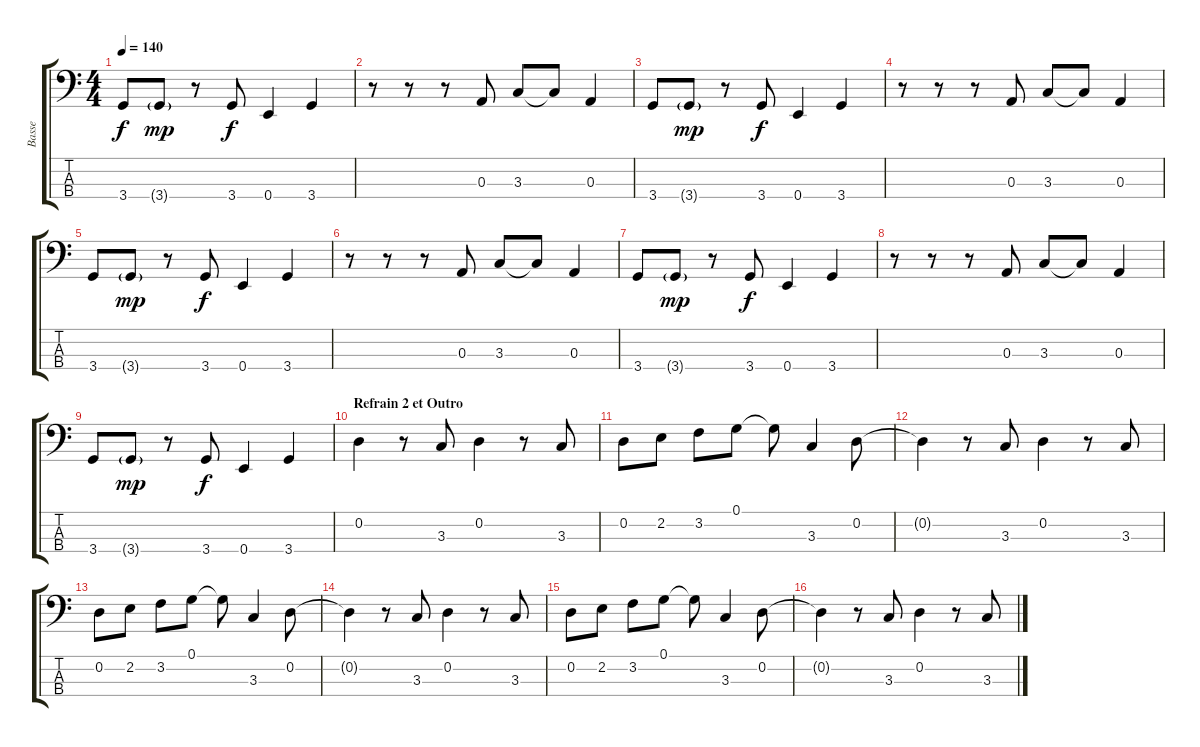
\track ("Basse" "Basse") {instrument slapbass1}
\staff {score tabs}
\tuning (G2 D2 A1 E1) {hide}
\ts (4 4)
\tempo 140
\clef f4
\ks c
3.4.8{dy f} 3.4{g}.8{dy mp} r.8 3.4.8{dy f} 0.4.4 3.4.4 |
r.8 r.8 r.8 0.3.8 3.3.8 3.3{t}.8 0.3.4 |
3.4.8 3.4{g}.8{dy mp} r.8 3.4.8{dy f} 0.4.4 3.4.4 |
r.8 r.8 r.8 0.3.8 3.3.8 3.3{t}.8 0.3.4 |
3.4.8 3.4{g}.8{dy mp} r.8 3.4.8{dy f} 0.4.4 3.4.4 |
r.8 r.8 r.8 0.3.8 3.3.8 3.3{t}.8 0.3.4 |
3.4.8 3.4{g}.8{dy mp} r.8 3.4.8{dy f} 0.4.4 3.4.4 |
r.8 r.8 r.8 0.3.8 3.3.8 3.3{t}.8 0.3.4 |
3.4.8 3.4{g}.8{dy mp} r.8 3.4.8{dy f} 0.4.4 3.4.4 |
\section ("" "Refrain 2 et Outro")
0.2.4 r.8 3.3.8 0.2.4 r.8 3.3.8 |
0.2.8 2.2.8 3.2.8 0.1.8 0.1{t}.8 3.3.4 0.2.8 |
0.2{t}.4 r.8 3.3.8 0.2.4 r.8 3.3.8 |
0.2.8 2.2.8 3.2.8 0.1.8 0.1{t}.8 3.3.4 0.2.8 |
0.2{t}.4 r.8 3.3.8 0.2.4 r.8 3.3.8 |
0.2.8 2.2.8 3.2.8 0.1.8 0.1{t}.8 3.3.4 0.2.8 |
0.2{t}.4 r.8 3.3.8 0.2.4 r.8 3.3.8
